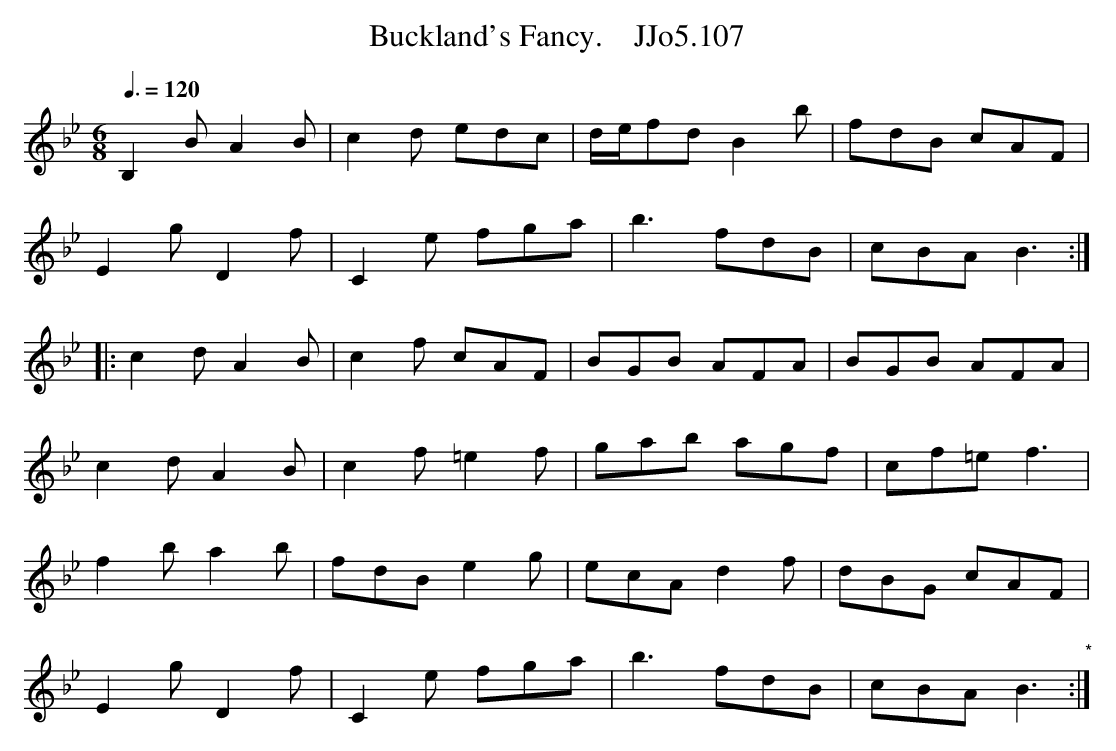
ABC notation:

X:1
T:Buckland's Fancy.    JJo5.107
Q:3/8=120
M:6/8
L:1/8
K:Bb
B,2B A2B|c2d edc|d/e/fd B2b|fdB cAF|
E2g D2f|C2e fga|b3 fdB|cBA B3 :|
|:c2d A2B|c2f cAF|BGB AFA|BGB AFA|
c2d A2B|c2f =e2f|gab agf|cf=e f3 |
f2b a2b|fdB e2g|ecA d2f|dBG cAF|
E2g D2f|C2e fga|b3 fdB|cBA B3 "*" :|
